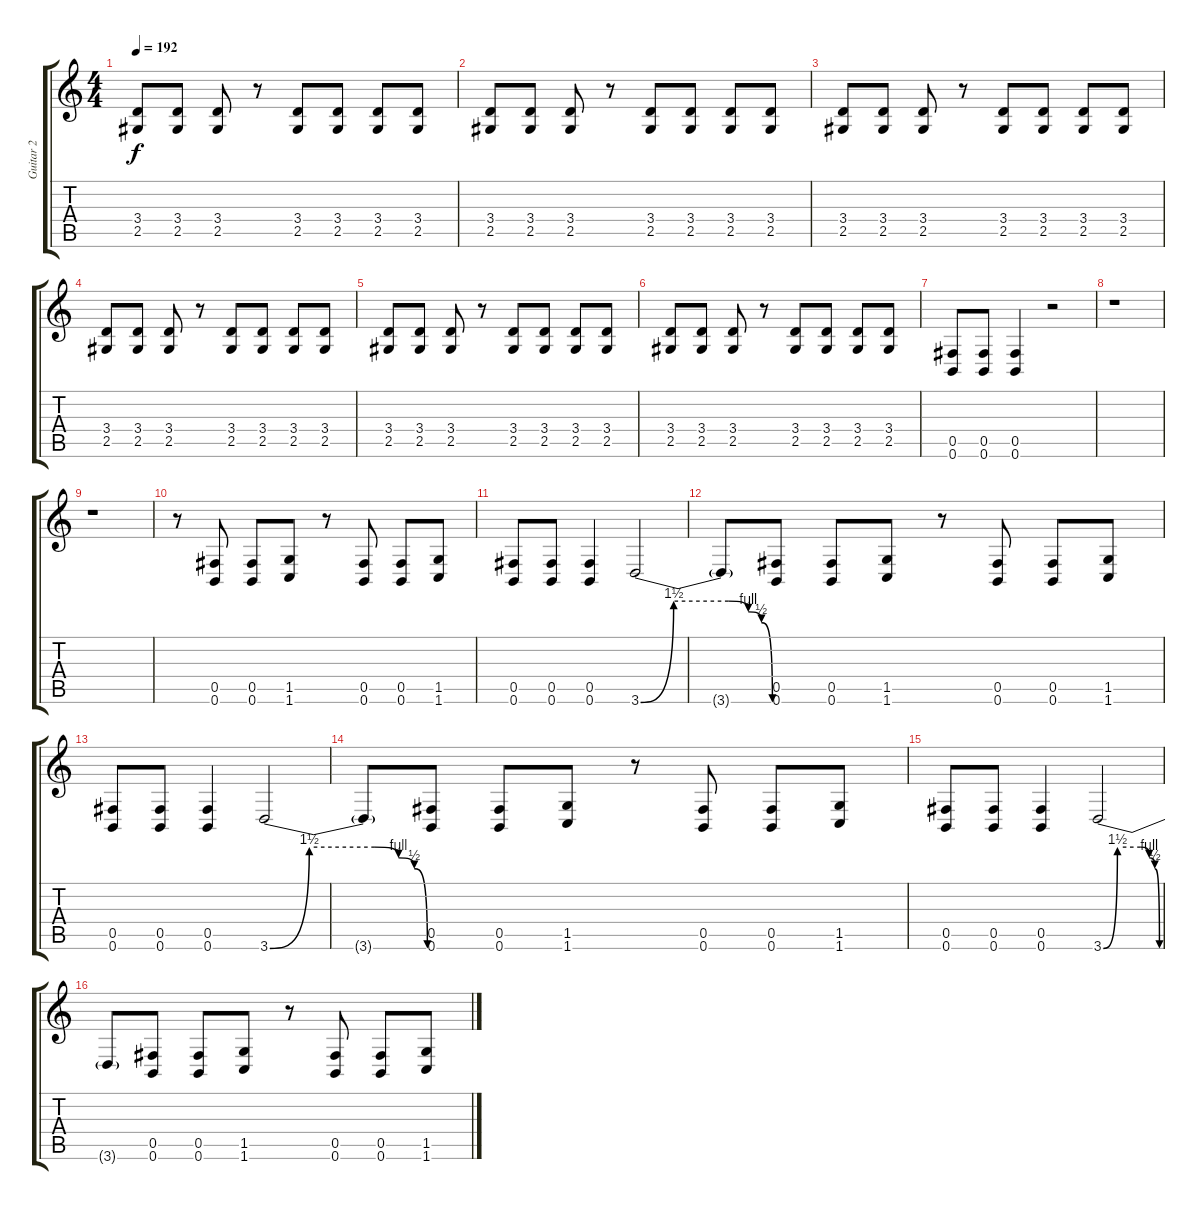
\track ("Guitar 2" "Guitar 2") {instrument overdrivenguitar}
\staff {score tabs}
\tuning (Db4 Ab3 E3 B2 Gb2 B1) {hide}
\ts (4 4)
\tempo 192
\clef g2
\ks c
(3.4 2.5).8{dy f} (3.4 2.5).8 (3.4 2.5).8 r.8 (3.4 2.5).8 (3.4 2.5).8 (3.4 2.5).8 (3.4 2.5).8 |
(3.4 2.5).8 (3.4 2.5).8 (3.4 2.5).8 r.8 (3.4 2.5).8 (3.4 2.5).8 (3.4 2.5).8 (3.4 2.5).8 |
(3.4 2.5).8 (3.4 2.5).8 (3.4 2.5).8 r.8 (3.4 2.5).8 (3.4 2.5).8 (3.4 2.5).8 (3.4 2.5).8 |
(3.4 2.5).8 (3.4 2.5).8 (3.4 2.5).8 r.8 (3.4 2.5).8 (3.4 2.5).8 (3.4 2.5).8 (3.4 2.5).8 |
(3.4 2.5).8 (3.4 2.5).8 (3.4 2.5).8 r.8 (3.4 2.5).8 (3.4 2.5).8 (3.4 2.5).8 (3.4 2.5).8 |
(3.4 2.5).8 (3.4 2.5).8 (3.4 2.5).8 r.8 (3.4 2.5).8 (3.4 2.5).8 (3.4 2.5).8 (3.4 2.5).8 |
(0.5 0.6).8 (0.5 0.6).8 (0.5 0.6).4 r.2 |
r.1 |
r.1 |
r.8 (0.5 0.6).8 (0.5 0.6).8 (1.5 1.6).8 r.8 (0.5 0.6).8 (0.5 0.6).8 (1.5 1.6).8 |
(0.5 0.6).8 (0.5 0.6).8 (0.5 0.6).4 3.6{be (custom 0 0 15 6 40 6 49 4 55 2 60 0)}.2 |
3.6{t}.8 (0.5 0.6).8 (0.5 0.6).8 (1.5 1.6).8 r.8 (0.5 0.6).8 (0.5 0.6).8 (1.5 1.6).8 |
(0.5 0.6).8 (0.5 0.6).8 (0.5 0.6).4 3.6{be (custom 0 0 15 6 40 6 49 4 55 2 60 0)}.2 |
3.6{t}.8 (0.5 0.6).8 (0.5 0.6).8 (1.5 1.6).8 r.8 (0.5 0.6).8 (0.5 0.6).8 (1.5 1.6).8 |
(0.5 0.6).8 (0.5 0.6).8 (0.5 0.6).4 3.6{be (custom 0 0 15 6 40 6 49 4 55 2 60 0)}.2 |
3.6{t}.8 (0.5 0.6).8 (0.5 0.6).8 (1.5 1.6).8 r.8 (0.5 0.6).8 (0.5 0.6).8 (1.5 1.6).8
